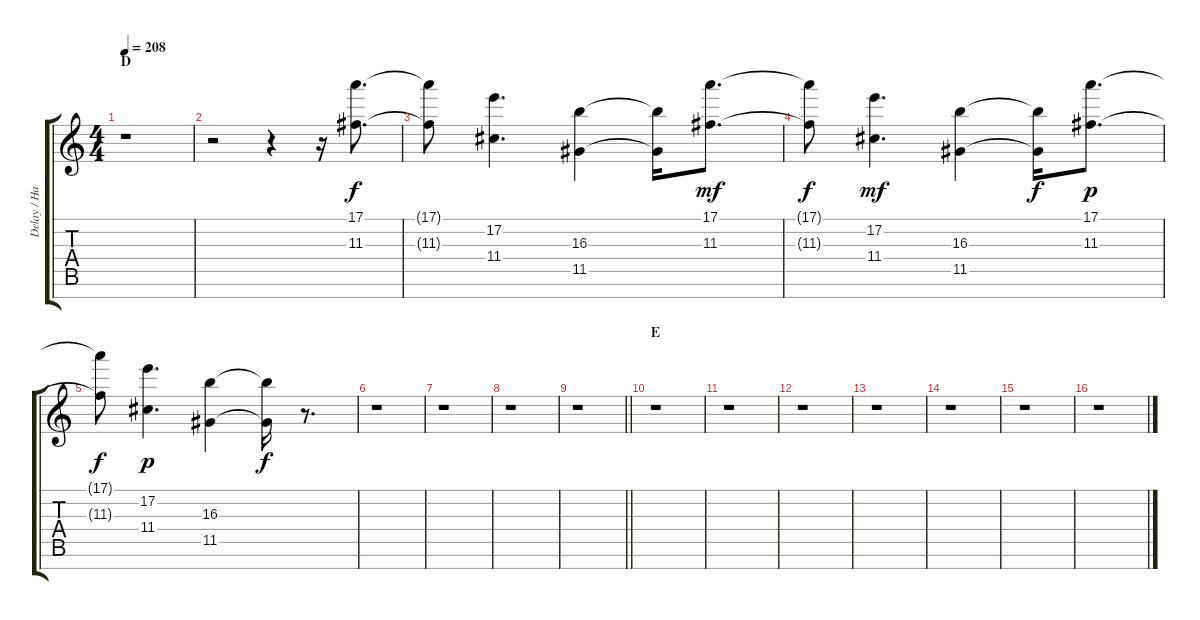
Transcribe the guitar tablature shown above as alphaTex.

\track ("Delay / Harmonizer" "Delay / Ha") {instrument distortionguitar}
\staff {score tabs}
\tuning (E4 B3 G3 D3 A2 E2 B1) {hide}
\ts (4 4)
\section ("" "D")
\tempo 208
\clef g2
\ks c
r.1{dy f} |
r.2 r.4 r.16 (17.1 11.3).8{d} |
(17.1{t} 11.3{t}).8 (17.2 11.4).4{d} (16.3 11.5).4 (16.3{t} 11.5{t}).16 (17.1 11.3).8{d dy mf} |
(17.1{t} 11.3{t}).8{dy f} (17.2 11.4).4{d dy mf} (16.3 11.5).4 (16.3{t} 11.5{t}).16{dy f} (17.1 11.3).8{d dy p} |
(17.1{t} 11.3{t}).8{dy f} (17.2 11.4).4{d dy p} (16.3 11.5).4 (16.3{t} 11.5{t}).16{dy f} r.8{d} |
r.1 |
r.1 |
r.1 |
\barLineRight lightlight
r.1 |
\section ("" "E")
r.1 |
r.1 |
r.1 |
r.1 |
r.1 |
r.1 |
r.1
